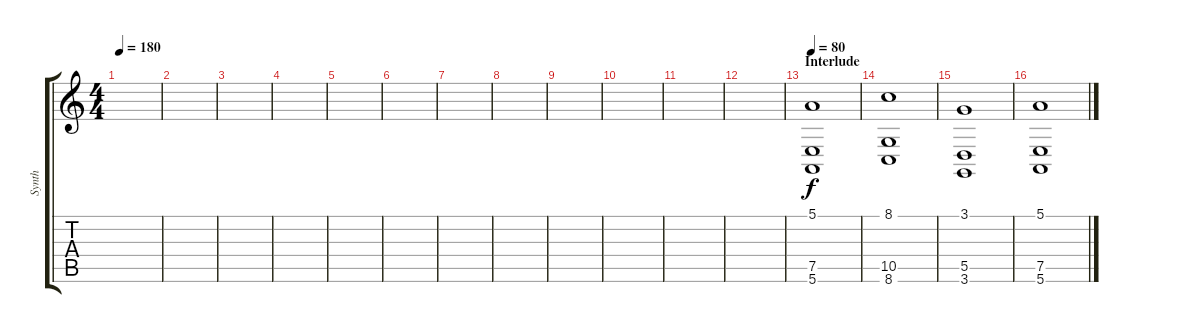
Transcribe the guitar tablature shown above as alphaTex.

\track ("Synth" "Synth") {instrument flute}
\staff {score tabs}
\tuning (E4 B3 G3 D3 A2 E2) {hide}
\ts (4 4)
\tempo 180
\clef g2
\ks c
|
|
|
|
|
|
|
|
|
|
|
|
\section ("" "Interlude")
\tempo 80
(5.1 7.5 5.6).1{instrument stringensemble1} |
(8.1 10.5 8.6).1 |
(3.1 5.5 3.6).1 |
(5.1 7.5 5.6).1
